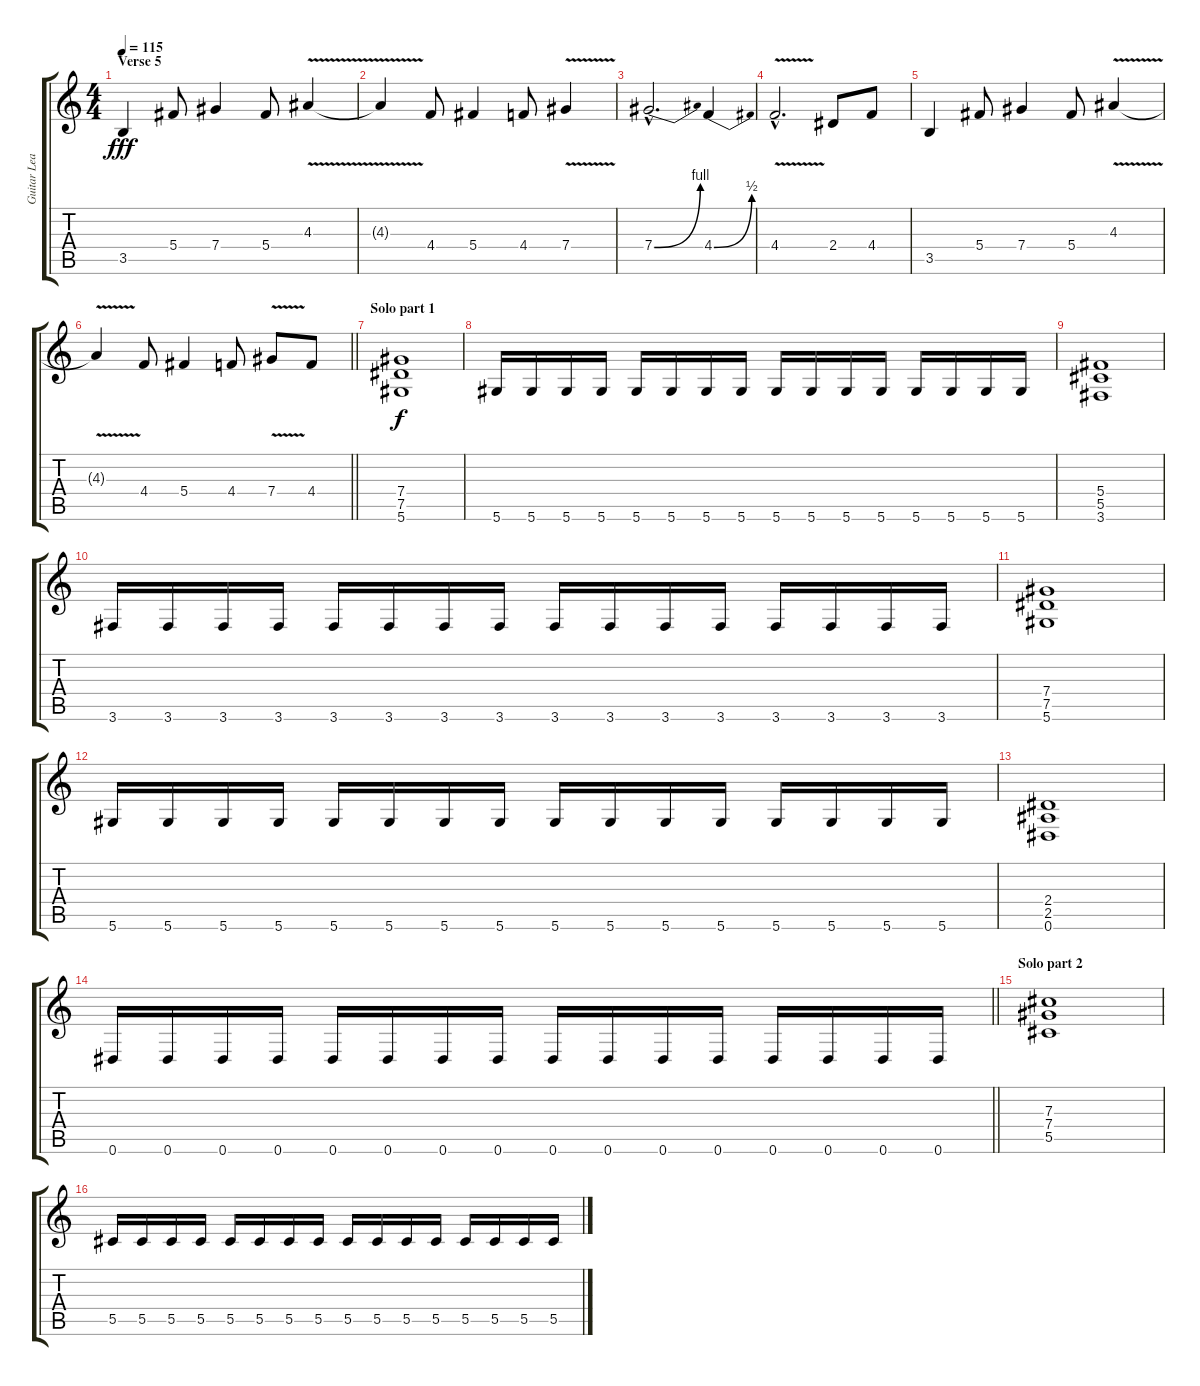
\track ("Guitar Lead 2" "Guitar Lea") {instrument overdrivenguitar}
\staff {score tabs}
\tuning (Eb4 Bb3 Gb3 Db3 Ab2 Eb2) {hide}
\ts (4 4)
\section ("" "Verse 5")
\tempo 115
\clef g2
\ks c
3.5.4{dy fff} 5.4.8 7.4.4 5.4.8 4.3{v}.4 |
4.3{t}.4 4.4.8 5.4.4 4.4.8 7.4{v}.4 |
7.4{be (bend 0 0 60 4) hac}.2{d} 4.4{be (bend 0 0 60 2)}.4 |
4.4{v hac}.2{d} 2.4.8 4.4.8 |
3.5.4 5.4.8 7.4.4 5.4.8 4.3{v}.4 |
\barLineRight lightlight
4.3{t}.4 4.4.8 5.4.4 4.4.8 7.4{v}.8 4.4.8 |
\section ("" "Solo part 1")
(7.4 7.5 5.6).1{dy f volume 12} |
5.6.16 5.6.16 5.6.16 5.6.16 5.6.16 5.6.16 5.6.16 5.6.16 5.6.16 5.6.16 5.6.16 5.6.16 5.6.16 5.6.16 5.6.16 5.6.16 |
(5.4 5.5 3.6).1 |
3.6.16 3.6.16 3.6.16 3.6.16 3.6.16 3.6.16 3.6.16 3.6.16 3.6.16 3.6.16 3.6.16 3.6.16 3.6.16 3.6.16 3.6.16 3.6.16 |
(7.4 7.5 5.6).1 |
5.6.16 5.6.16 5.6.16 5.6.16 5.6.16 5.6.16 5.6.16 5.6.16 5.6.16 5.6.16 5.6.16 5.6.16 5.6.16 5.6.16 5.6.16 5.6.16 |
(2.4 2.5 0.6).1 |
\barLineRight lightlight
0.6.16 0.6.16 0.6.16 0.6.16 0.6.16 0.6.16 0.6.16 0.6.16 0.6.16 0.6.16 0.6.16 0.6.16 0.6.16 0.6.16 0.6.16 0.6.16 |
\section ("" "Solo part 2")
(7.3 7.4 5.5).1 |
5.5.16 5.5.16 5.5.16 5.5.16 5.5.16 5.5.16 5.5.16 5.5.16 5.5.16 5.5.16 5.5.16 5.5.16 5.5.16 5.5.16 5.5.16 5.5.16
